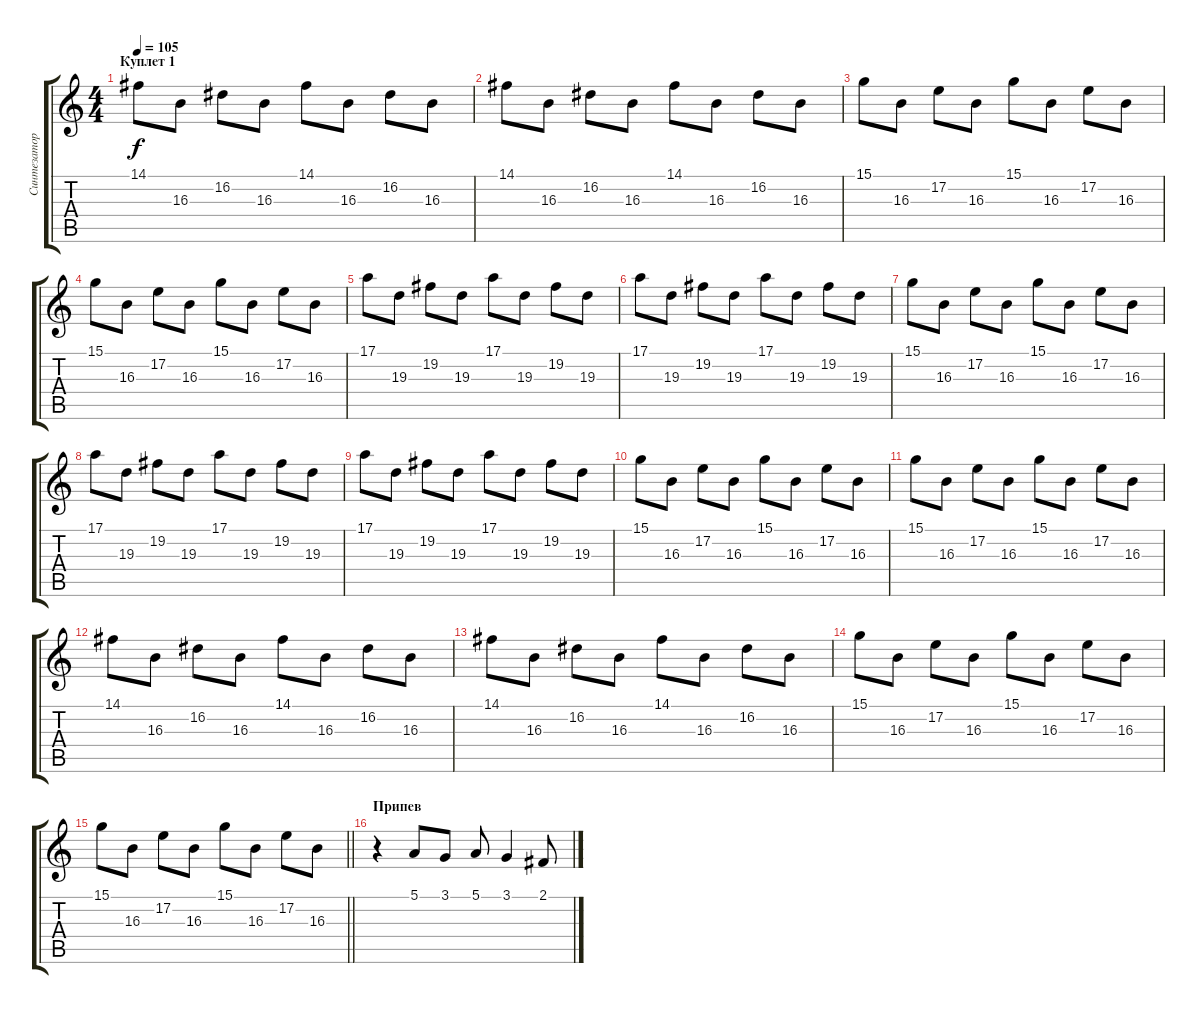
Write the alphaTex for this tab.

\track ("Синтезатор" "Синтезатор") {instrument honkytonkpiano}
\staff {score tabs}
\tuning (E4 B3 G3 D3 A2 E2) {hide}
\ts (4 4)
\section ("" "Куплет 1")
\tempo 105
\clef g2
\ks c
14.1.8{dy f volume 10} 16.3.8 16.2.8 16.3.8 14.1.8 16.3.8 16.2.8 16.3.8 |
14.1.8 16.3.8 16.2.8 16.3.8 14.1.8 16.3.8 16.2.8 16.3.8 |
15.1.8 16.3.8 17.2.8 16.3.8 15.1.8 16.3.8 17.2.8 16.3.8 |
15.1.8 16.3.8 17.2.8 16.3.8 15.1.8 16.3.8 17.2.8 16.3.8 |
17.1.8 19.3.8 19.2.8 19.3.8 17.1.8 19.3.8 19.2.8 19.3.8 |
17.1.8 19.3.8 19.2.8 19.3.8 17.1.8 19.3.8 19.2.8 19.3.8 |
15.1.8 16.3.8 17.2.8 16.3.8 15.1.8 16.3.8 17.2.8 16.3.8 |
17.1.8 19.3.8 19.2.8 19.3.8 17.1.8 19.3.8 19.2.8 19.3.8 |
17.1.8 19.3.8 19.2.8 19.3.8 17.1.8 19.3.8 19.2.8 19.3.8 |
15.1.8 16.3.8 17.2.8 16.3.8 15.1.8 16.3.8 17.2.8 16.3.8 |
15.1.8 16.3.8 17.2.8 16.3.8 15.1.8 16.3.8 17.2.8 16.3.8 |
14.1.8 16.3.8 16.2.8 16.3.8 14.1.8 16.3.8 16.2.8 16.3.8 |
14.1.8 16.3.8 16.2.8 16.3.8 14.1.8 16.3.8 16.2.8 16.3.8 |
15.1.8 16.3.8 17.2.8 16.3.8 15.1.8 16.3.8 17.2.8 16.3.8 |
\barLineRight lightlight
15.1.8 16.3.8 17.2.8 16.3.8 15.1.8 16.3.8 17.2.8 16.3.8 |
\section ("" "Припев")
r.4{volume 12} 5.1.8 3.1.8 5.1.8 3.1.4 2.1.8
